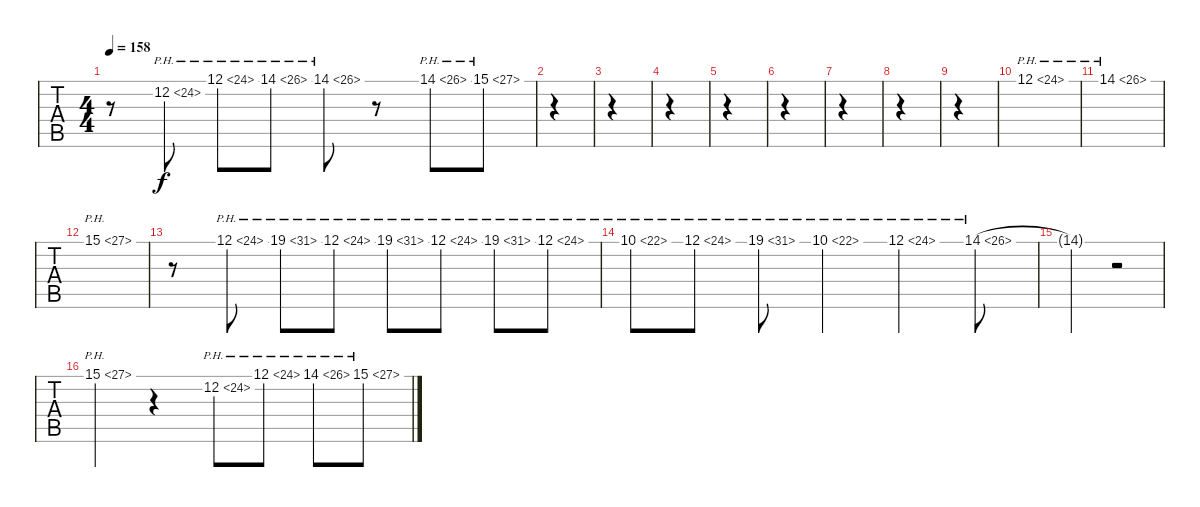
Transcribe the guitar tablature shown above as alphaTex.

\track ("  " "  ") {instrument pad1newage}
\staff {tabs}
\tuning (D4 A3 F3 C3 G2 D2) {hide}
\ts (4 4)
\tempo 158
\clef g2
\ks c
r.8{dy f} 12.2{ph 12}.8 12.1{ph 12 st}.8 14.1{ph 12 st}.8 14.1{ph 12 st}.8 r.8 14.1{ph 12}.8 15.1{ph 12}.8 |
|
|
|
|
|
|
|
|
12.1{ph 12}.1 |
14.1{ph 12}.1 |
15.1{ph 12}.1 |
r.8 12.1{ph 12 st}.8 19.1{ph 12 st}.8 12.1{ph 12 st}.8 19.1{ph 12 st}.8 12.1{ph 12 st}.8 19.1{ph 12 st}.8 12.1{ph 12 st}.8 |
10.1{ph 12}.8 12.1{ph 12}.8 19.1{ph 12}.8 10.1{ph 12}.4 12.1{ph 12}.4 14.1{ph 12}.8 |
14.1{t}.2 r.2 |
15.1{ph 12}.4 r.4 12.2{ph 12 st}.8 12.1{ph 12 st}.8 14.1{ph 12 st}.8 15.1{ph 12 st}.8
